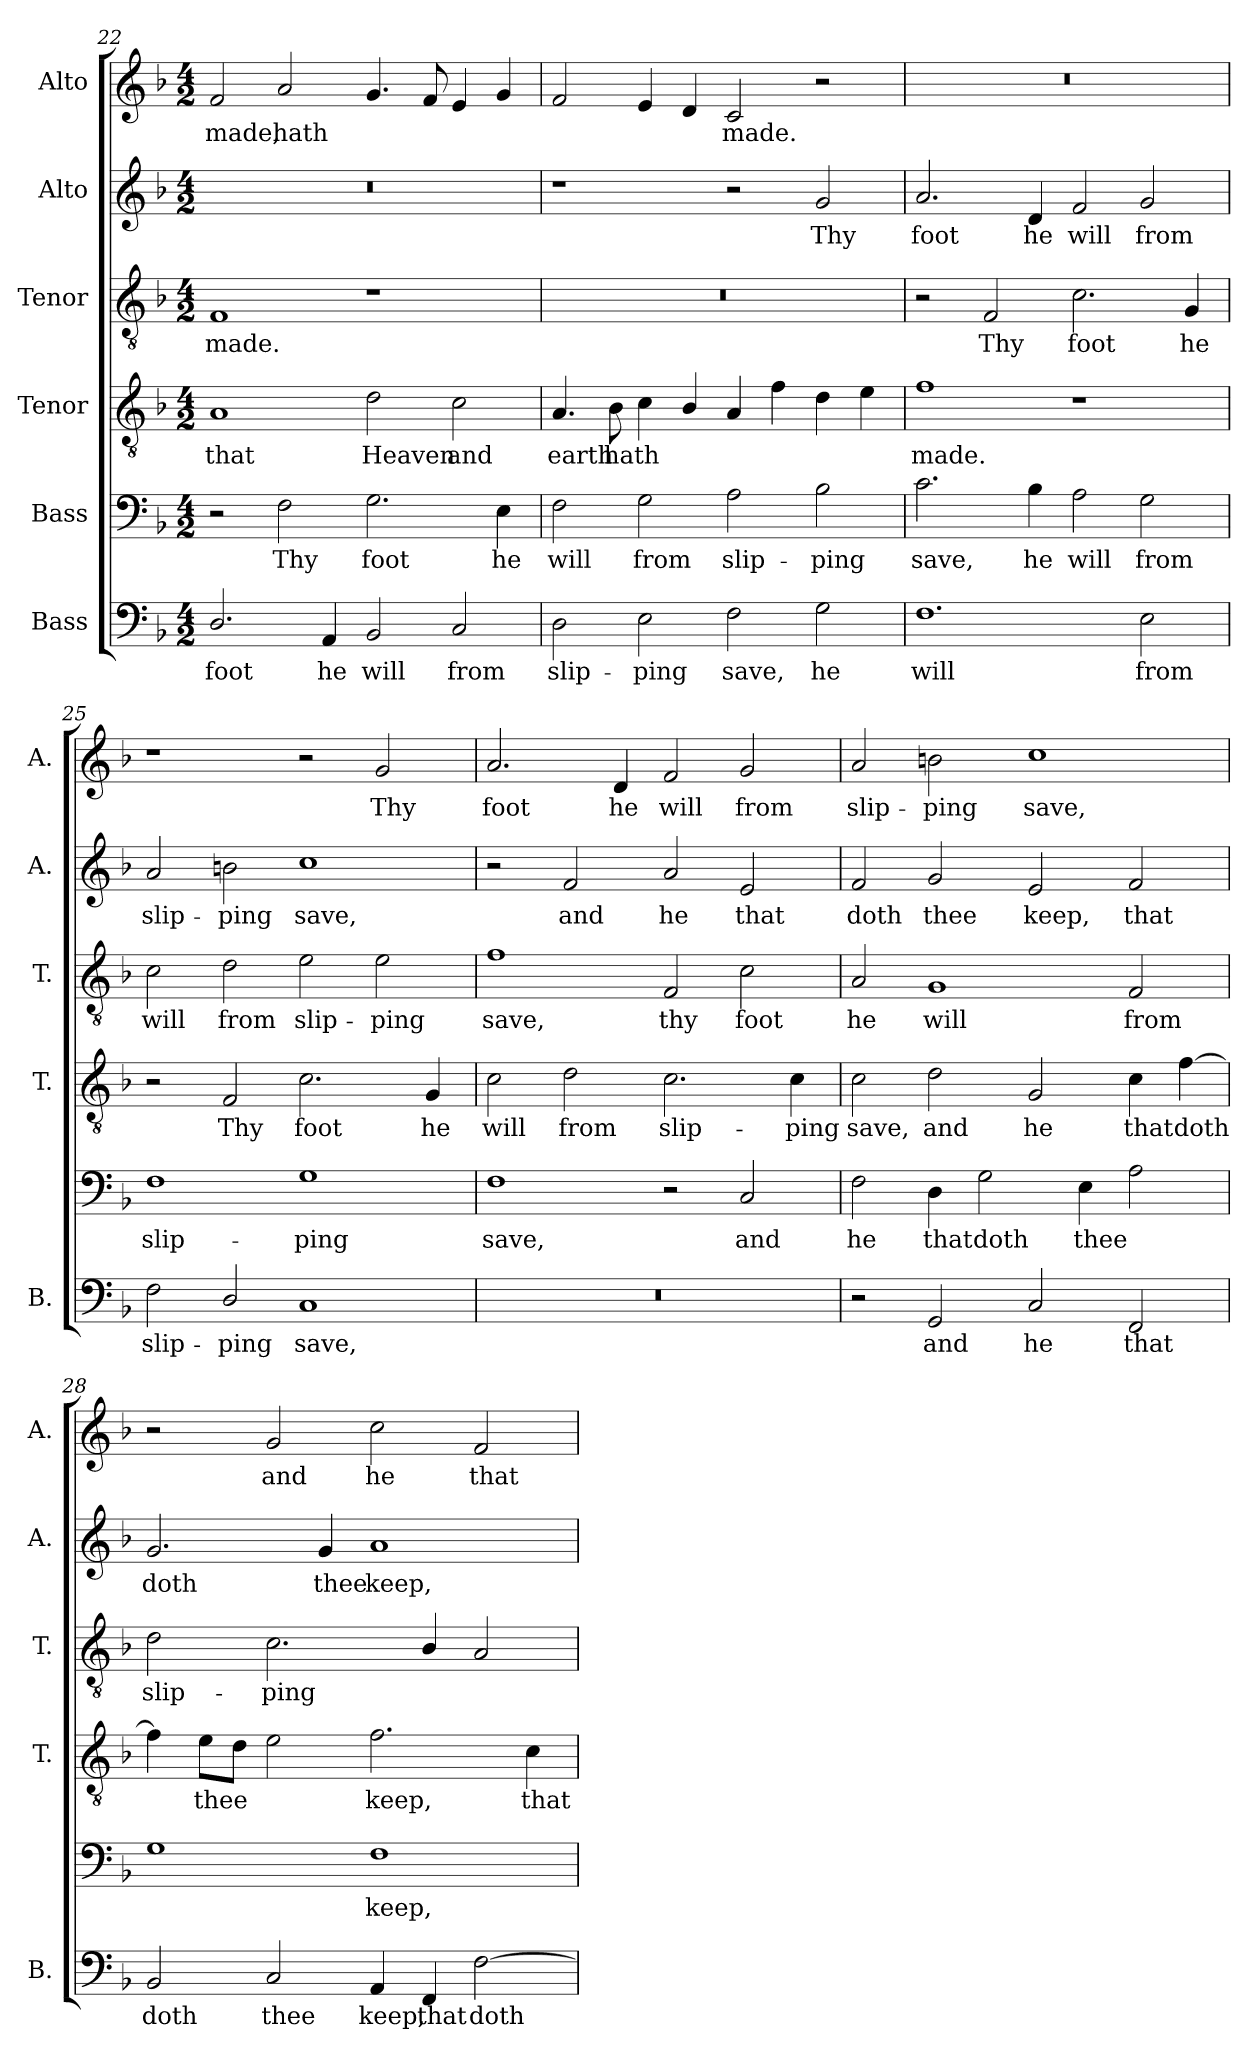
**kern	**text	**kern	**text	**kern	**text	**kern	**text	**kern	**text	**kern	**text
*part6	*part6	*part5	*part5	*part4	*part4	*part3	*part3	*part2	*part2	*part1	*part1
*staff6	*staff6	*staff5	*staff5	*staff4	*staff4	*staff3	*staff3	*staff2	*staff2	*staff1	*staff1
*I"Bass	*	*I"Bass	*	*I"Tenor	*	*I"Tenor	*	*I"Alto	*	*I"Alto	*
*I'B.	*	*	*	*I'T.	*	*I'T.	*	*I'A.	*	*I'A.	*
!!LO:LB:g=z
*clefF4	*	*clefF4	*	*clefGv2	*	*clefGv2	*	*clefG2	*	*clefG2	*
*	*	*	*	*ITrd7c12	*	*ITrd7c12	*	*	*	*	*
*k[b-]	*	*k[b-]	*	*k[b-]	*	*k[b-]	*	*k[b-]	*	*k[b-]	*
*F:	*	*F:	*	*F:	*	*F:	*	*F:	*	*F:	*
*M4/2	*	*M4/2	*	*M4/2	*	*M4/2	*	*M4/2	*	*M4/2	*
=22	=22	=22	=22	=22	=22	=22	=22	=22	=22	=22	=22
!	!LO:LY:b	!	!	!	!LO:LY:b	!	!LO:LY:b	!	!	!	!LO:LY:b
2.D/	foot	2r	.	1AA	that	1FF	made.	0r	.	2f/	made,
!	!	!	!LO:LY:b	!	!	!	!	!	!	!	!LO:LY:b
.	.	2F\	Thy	.	.	.	.	.	.	2a/	hath
!	!LO:LY:b	!	!	!	!	!	!	!	!	!	!
4AA/	he	.	.	.	.	.	.	.	.	.	.
!	!LO:LY:b	!	!LO:LY:b	!	!LO:LY:b	!	!	!	!	!	!
2BB-/	will	2.G\	foot	2D\	Heaven	1r	.	.	.	4.g/	.
.	.	.	.	.	.	.	.	.	.	8f/	.
!	!LO:LY:b	!	!	!	!LO:LY:b	!	!	!	!	!	!
2C/	from	.	.	2C\	and	.	.	.	.	4e/	.
!	!	!	!LO:LY:b	!	!	!	!	!	!	!	!
.	.	4E\	he	.	.	.	.	.	.	4g/	.
=23	=23	=23	=23	=23	=23	=23	=23	=23	=23	=23	=23
!	!LO:LY:b	!	!LO:LY:b	!	!LO:LY:b	!	!	!	!	!	!
2D\	slip-	2F\	will	4.AA/	earth	0r	.	1r	.	2f/	.
!	!	!	!	!	!LO:LY:b	!	!	!	!	!	!
.	.	.	.	8BB-\	hath	.	.	.	.	.	.
!	!LO:LY:b	!	!LO:LY:b	!	!	!	!	!	!	!	!
2E\	-ping	2G\	from	4C\	.	.	.	.	.	4e/	.
.	.	.	.	4BB-/	.	.	.	.	.	4d/	.
!	!LO:LY:b	!	!LO:LY:b	!	!	!	!	!	!	!	!LO:LY:b
2F\	save,	2A\	slip-	4AA/	.	.	.	2r	.	2c/	made.
.	.	.	.	4F\	.	.	.	.	.	.	.
!	!LO:LY:b	!	!LO:LY:b	!	!	!	!	!	!LO:LY:b	!	!
2G\	he	2B-\	-ping	4D\	.	.	.	2g/	Thy	2r	.
.	.	.	.	4E\	.	.	.	.	.	.	.
=24	=24	=24	=24	=24	=24	=24	=24	=24	=24	=24	=24
!	!LO:LY:b	!	!LO:LY:b	!	!LO:LY:b	!	!	!	!LO:LY:b	!	!
1.F	will	2.c\	save,	1F	made.	2r	.	2.a/	foot	0r	.
!	!	!	!	!	!	!	!LO:LY:b	!	!	!	!
.	.	.	.	.	.	2FF/	Thy	.	.	.	.
!	!	!	!LO:LY:b	!	!	!	!	!	!LO:LY:b	!	!
.	.	4B-\	he	.	.	.	.	4d/	he	.	.
!	!	!	!LO:LY:b	!	!	!	!LO:LY:b	!	!LO:LY:b	!	!
.	.	2A\	will	1r	.	2.C\	foot	2f/	will	.	.
!	!LO:LY:b	!	!LO:LY:b	!	!	!	!	!	!LO:LY:b	!	!
2E\	from	2G\	from	.	.	.	.	2g/	from	.	.
!	!	!	!	!	!	!	!LO:LY:b	!	!	!	!
.	.	.	.	.	.	4GG/	he	.	.	.	.
=25	=25	=25	=25	=25	=25	=25	=25	=25	=25	=25	=25
!	!LO:LY:b	!	!LO:LY:b	!	!	!	!LO:LY:b	!	!LO:LY:b	!	!
2F\	slip-	1F	slip-	2r	.	2C\	will	2a/	slip-	1r	.
!	!LO:LY:b	!	!	!	!LO:LY:b	!	!LO:LY:b	!	!LO:LY:b	!	!
2D/	-ping	.	.	2FF/	Thy	2D\	from	2bn\	-ping	.	.
!	!LO:LY:b	!	!LO:LY:b	!	!LO:LY:b	!	!LO:LY:b	!	!LO:LY:b	!	!
1C	save,	1G	-ping	2.C\	foot	2E\	slip-	1cc	save,	2r	.
!	!	!	!	!	!	!	!LO:LY:b	!	!	!	!LO:LY:b
.	.	.	.	.	.	2E\	-ping	.	.	2g/	Thy
!	!	!	!	!	!LO:LY:b	!	!	!	!	!	!
.	.	.	.	4GG/	he	.	.	.	.	.	.
!!LO:PB:g=z
=26	=26	=26	=26	=26	=26	=26	=26	=26	=26	=26	=26
!	!	!	!LO:LY:b	!	!LO:LY:b	!	!LO:LY:b	!	!	!	!LO:LY:b
0r	.	1F	save,	2C\	will	1F	save,	2r	.	2.a/	foot
!	!	!	!	!	!LO:LY:b	!	!	!	!LO:LY:b	!	!
.	.	.	.	2D\	from	.	.	2f/	and	.	.
!	!	!	!	!	!	!	!	!	!	!	!LO:LY:b
.	.	.	.	.	.	.	.	.	.	4d/	he
!	!	!	!	!	!LO:LY:b	!	!LO:LY:b	!	!LO:LY:b	!	!LO:LY:b
.	.	2r	.	2.C\	slip-	2FF/	thy	2a/	he	2f/	will
!	!	!	!LO:LY:b	!	!	!	!LO:LY:b	!	!LO:LY:b	!	!LO:LY:b
.	.	2C/	and	.	.	2C\	foot	2e/	that	2g/	from
!	!	!	!	!	!LO:LY:b	!	!	!	!	!	!
.	.	.	.	4C\	-ping	.	.	.	.	.	.
=27	=27	=27	=27	=27	=27	=27	=27	=27	=27	=27	=27
!	!	!	!LO:LY:b	!	!LO:LY:b	!	!LO:LY:b	!	!LO:LY:b	!	!LO:LY:b
2r	.	2F\	he	2C\	save,	2AA/	he	2f/	doth	2a/	slip-
!	!LO:LY:b	!	!LO:LY:b	!	!LO:LY:b	!	!LO:LY:b	!	!LO:LY:b	!	!LO:LY:b
2GG/	and	4D\	that	2D\	and	1GG	will	2g/	thee	2bn\	-ping
!	!	!	!LO:LY:b	!	!	!	!	!	!	!	!
.	.	2G\	doth	.	.	.	.	.	.	.	.
!	!LO:LY:b	!	!	!	!LO:LY:b	!	!	!	!LO:LY:b	!	!LO:LY:b
2C/	he	.	.	2GG/	he	.	.	2e/	keep,	1cc	save,
!	!	!	!LO:LY:b	!	!	!	!	!	!	!	!
.	.	4E\	thee	.	.	.	.	.	.	.	.
!	!LO:LY:b	!	!	!	!LO:LY:b	!	!LO:LY:b	!	!LO:LY:b	!	!
2FF/	that	2A\	.	4C\	that	2FF/	from	2f/	that	.	.
!	!	!	!	!	!LO:LY:b	!	!	!	!	!	!
.	.	.	.	[4F\	doth	.	.	.	.	.	.
=28	=28	=28	=28	=28	=28	=28	=28	=28	=28	=28	=28
!	!LO:LY:b	!	!	!	!	!	!LO:LY:b	!	!LO:LY:b	!	!
2BB-/	doth	1G	.	4F\]	.	2D\	slip-	2.g/	doth	2r	.
!	!	!	!	!	!LO:LY:b	!	!	!	!	!	!
.	.	.	.	8E\L	thee	.	.	.	.	.	.
.	.	.	.	8D\J	.	.	.	.	.	.	.
!	!LO:LY:b	!	!	!	!	!	!LO:LY:b	!	!	!	!LO:LY:b
2C/	thee	.	.	2E\	.	2.C\	-ping	.	.	2g/	and
!	!	!	!	!	!	!	!	!	!LO:LY:b	!	!
.	.	.	.	.	.	.	.	4g/	thee	.	.
!	!LO:LY:b	!	!LO:LY:b	!	!LO:LY:b	!	!	!	!LO:LY:b	!	!LO:LY:b
4AA/	keep,	1F	keep,	2.F\	keep,	.	.	1a	keep,	2cc\	he
!	!LO:LY:b	!	!	!	!	!	!	!	!	!	!
4FF/	that	.	.	.	.	4BB-/	.	.	.	.	.
!	!LO:LY:b	!	!	!	!	!	!	!	!	!	!LO:LY:b
[2F\	doth	.	.	.	.	2AA/	.	.	.	2f/	that
!	!	!	!	!	!LO:LY:b	!	!	!	!	!	!
.	.	.	.	4C\	that	.	.	.	.	.	.
=	=	=	=	=	=	=	=	=	=	=	=
*-	*-	*-	*-	*-	*-	*-	*-	*-	*-	*-	*-
